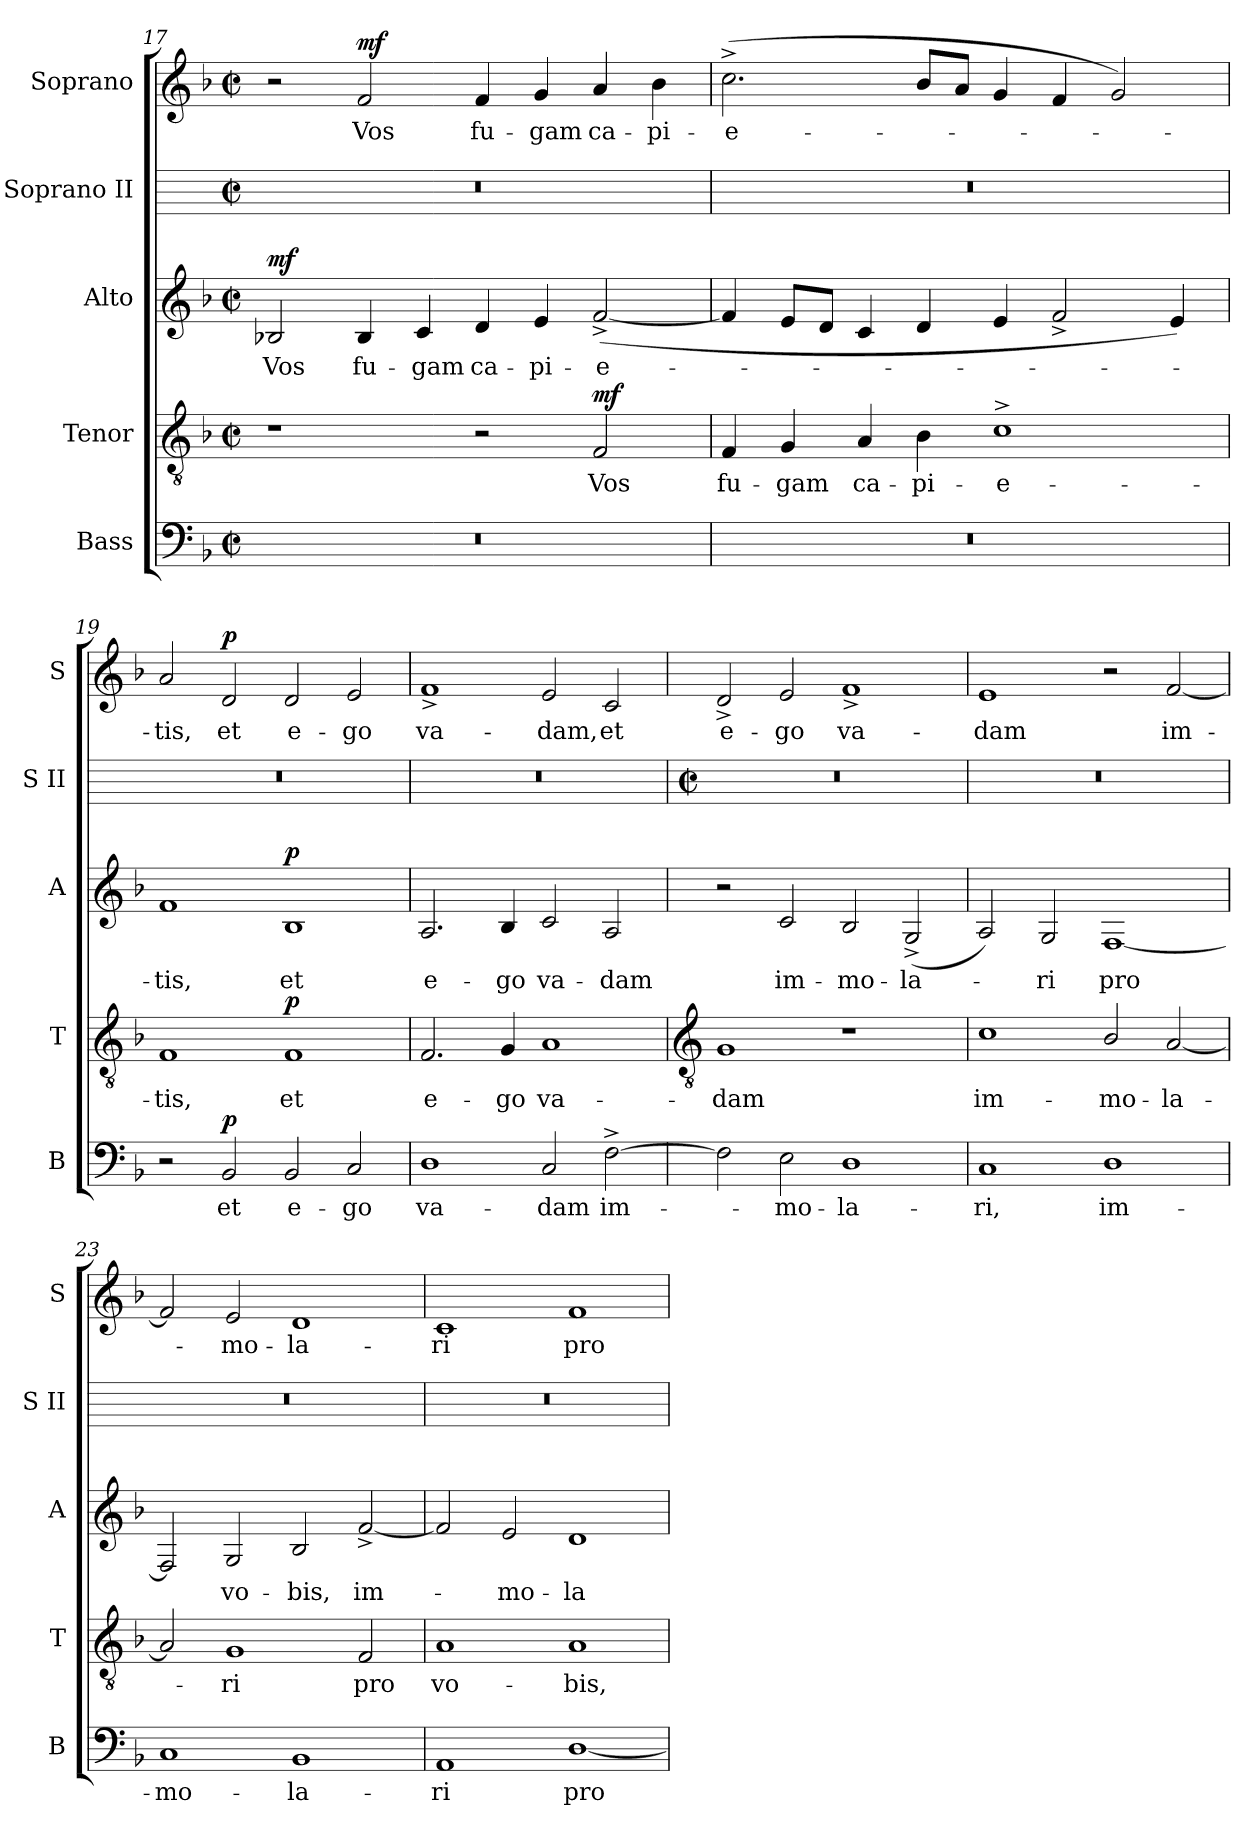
**kern	**text	**dynam	**kern	**text	**dynam	**kern	**text	**dynam	**kern	**kern	**text	**dynam
*part5	*part5	*part5	*part4	*part4	*part4	*part3	*part3	*part3	*part2	*part1	*part1	*part1
*staff5	*staff5	*staff5	*staff4	*staff4	*staff4	*staff3	*staff3	*staff3	*staff2	*staff1	*staff1	*staff1
*I"Bass	*	*	*I"Tenor	*	*	*I"Alto	*	*	*I"Soprano II	*I"Soprano	*	*
*I'B	*	*	*I'T	*	*	*I'A	*	*	*I'S II	*I'S	*	*
!!LO:LB:g=z
*clefF4	*	*	*clefGv2	*	*	*clefG2	*	*	*	*clefG2	*	*
*k[b-]	*	*	*k[b-]	*	*	*k[b-]	*	*	*	*k[b-]	*	*
*F:	*	*	*F:	*	*	*F:	*	*	*	*F:	*	*
*M4/2	*	*	*M4/2	*	*	*M4/2	*	*	*M4/2	*M4/2	*	*
*met(c|)	*	*	*met(c|)	*	*	*met(c|)	*	*	*met(c|)	*met(c|)	*	*
=17	=17	=17	=17	=17	=17	=17	=17	=17	=17	=17	=17	=17
!	!	!	!	!	!	!	!LO:LY:b	!LO:DY:b	!	!	!	!
0r	.	.	1r	.	.	2B-X	Vos	mf	0r	2r	.	.
!	!	!	!	!	!	!	!LO:LY:b	!	!	!	!LO:LY:b	!LO:DY:b
.	.	.	.	.	.	4B-	fu-	.	.	2f	Vos	mf
!	!	!	!	!	!	!	!LO:LY:b	!	!	!	!	!
.	.	.	.	.	.	4c	-gam	.	.	.	.	.
!	!	!	!	!	!	!	!LO:LY:b	!	!	!	!LO:LY:b	!
.	.	.	2r	.	.	4d	ca-	.	.	4f	fu-	.
!	!	!	!	!	!	!	!LO:LY:b	!	!	!	!LO:LY:b	!
.	.	.	.	.	.	4e	-pi-	.	.	4g	-gam	.
!	!	!	!	!LO:LY:b	!LO:DY:b	!	!LO:LY:b	!	!	!	!LO:LY:b	!
.	.	.	2F	Vos	mf	(<[2f^	-e-	.	.	4a	ca-	.
!	!	!	!	!	!	!	!	!	!	!	!LO:LY:b	!
.	.	.	.	.	.	.	.	.	.	4b-	-pi-	.
=18	=18	=18	=18	=18	=18	=18	=18	=18	=18	=18	=18	=18
!	!	!	!	!LO:LY:b	!	!	!	!	!	!	!LO:LY:b	!
0r	.	.	4F	fu-	.	4f]	.	.	0r	(<2.cc^	-e-	.
!	!	!	!	!LO:LY:b	!	!	!	!	!	!	!	!
.	.	.	4G	-gam	.	8eL	.	.	.	.	.	.
.	.	.	.	.	.	8dJ	.	.	.	.	.	.
!	!	!	!	!LO:LY:b	!	!	!	!	!	!	!	!
.	.	.	4A	ca-	.	4c	.	.	.	.	.	.
!	!	!	!	!LO:LY:b	!	!	!	!	!	!	!	!
.	.	.	4B-	-pi-	.	4d	.	.	.	8b-L	.	.
.	.	.	.	.	.	.	.	.	.	8aJ	.	.
!	!	!	!	!LO:LY:b	!	!	!	!	!	!	!	!
.	.	.	1c^	-e-	.	4e	.	.	.	4g	.	.
.	.	.	.	.	.	2f^	.	.	.	4f	.	.
.	.	.	.	.	.	.	.	.	.	2g)	.	.
.	.	.	.	.	.	4e)	.	.	.	.	.	.
=19	=19	=19	=19	=19	=19	=19	=19	=19	=19	=19	=19	=19
!	!	!	!	!LO:LY:b	!	!	!LO:LY:b	!	!	!	!LO:LY:b	!
2r	.	.	1F	-tis,	.	1f	tis,	.	0r	2a	tis,	.
!	!LO:LY:b	!LO:DY:b	!	!	!	!	!	!	!	!	!LO:LY:b	!LO:DY:b
2BB-	et	p	.	.	.	.	.	.	.	2d	et	p
!	!LO:LY:b	!	!	!LO:LY:b	!LO:DY:b	!	!LO:LY:b	!LO:DY:b	!	!	!LO:LY:b	!
2BB-	e-	.	1F	et	p	1B-	et	p	.	2d	e-	.
!	!LO:LY:b	!	!	!	!	!	!	!	!	!	!LO:LY:b	!
2C	-go	.	.	.	.	.	.	.	.	2e	-go	.
=20	=20	=20	=20	=20	=20	=20	=20	=20	=20	=20	=20	=20
!	!LO:LY:b	!	!	!LO:LY:b	!	!	!LO:LY:b	!	!	!	!LO:LY:b	!
1D	va-	.	2.F	e-	.	2.A	e-	.	0r	1f^	va-	.
!	!	!	!	!LO:LY:b	!	!	!LO:LY:b	!	!	!	!	!
.	.	.	4G	-go	.	4B-	-go	.	.	.	.	.
!	!LO:LY:b	!	!	!LO:LY:b	!	!	!LO:LY:b	!	!	!	!LO:LY:b	!
2C	-dam	.	1A	va-	.	2c	va-	.	.	2e	-dam,	.
!	!LO:LY:b	!	!	!	!	!	!LO:LY:b	!	!	!	!LO:LY:b	!
[2F^	im-	.	.	.	.	2A	-dam	.	.	2c	et	.
!!LO:LB:g=z
=21	=21	=21	=21	=21	=21	=21	=21	=21	=21	=21	=21	=21
*	*	*	*clefGv2	*	*	*	*	*	*	*	*	*
*	*	*	*	*	*	*	*	*	*M4/2	*	*	*
*	*	*	*	*	*	*	*	*	*met(c|)	*	*	*
!	!	!	!	!LO:LY:b	!	!	!	!	!	!	!LO:LY:b	!
2F]	.	.	1G	-dam	.	2r	.	.	0r	2d^	e-	.
!	!LO:LY:b	!	!	!	!	!	!LO:LY:b	!	!	!	!LO:LY:b	!
2E	mo-	.	.	.	.	2c	im-	.	.	2e	-go	.
!	!LO:LY:b	!	!	!	!	!	!LO:LY:b	!	!	!	!LO:LY:b	!
1D	-la-	.	1r	.	.	2B-	-mo-	.	.	1f^	va-	.
!	!	!	!	!	!	!	!LO:LY:b	!	!	!	!	!
.	.	.	.	.	.	(<2G^	-la-	.	.	.	.	.
=22	=22	=22	=22	=22	=22	=22	=22	=22	=22	=22	=22	=22
!	!LO:LY:b	!	!	!LO:LY:b	!	!	!	!	!	!	!LO:LY:b	!
1C	-ri,	.	1c	im-	.	2A)	.	.	0r	1e	-dam	.
!	!	!	!	!	!	!	!LO:LY:b	!	!	!	!	!
.	.	.	.	.	.	2G	ri	.	.	.	.	.
!	!LO:LY:b	!	!	!LO:LY:b	!	!	!LO:LY:b	!	!	!	!	!
1D	im-	.	2B-/	-mo-	.	[1F	pro	.	.	2r	.	.
!	!	!	!	!LO:LY:b	!	!	!	!	!	!	!LO:LY:b	!
.	.	.	[2A	-la-	.	.	.	.	.	[2f	im-	.
=23	=23	=23	=23	=23	=23	=23	=23	=23	=23	=23	=23	=23
!	!LO:LY:b	!	!	!	!	!	!	!	!	!	!	!
1C	-mo-	.	2A]	.	.	2F]	.	.	0r	2f]	.	.
!	!	!	!	!LO:LY:b	!	!	!LO:LY:b	!	!	!	!LO:LY:b	!
.	.	.	1G	ri	.	2G	vo-	.	.	2e	mo-	.
!	!LO:LY:b	!	!	!	!	!	!LO:LY:b	!	!	!	!LO:LY:b	!
1BB-	-la-	.	.	.	.	2B-	-bis,	.	.	1d	-la-	.
!	!	!	!	!LO:LY:b	!	!	!LO:LY:b	!	!	!	!	!
.	.	.	2F	pro	.	[2f^	im-	.	.	.	.	.
=24	=24	=24	=24	=24	=24	=24	=24	=24	=24	=24	=24	=24
!	!LO:LY:b	!	!	!LO:LY:b	!	!	!	!	!	!	!LO:LY:b	!
1AA	-ri	.	1A	vo-	.	2f]	.	.	0r	1c	-ri	.
!	!	!	!	!	!	!	!LO:LY:b	!	!	!	!	!
.	.	.	.	.	.	2e	mo-	.	.	.	.	.
!	!LO:LY:b	!	!	!LO:LY:b	!	!	!LO:LY:b	!	!	!	!LO:LY:b	!
[1D/	pro	.	1A	-bis,	.	1d	-la-	.	.	1f	pro	.
=	=	=	=	=	=	=	=	=	=	=	=	=
*-	*-	*-	*-	*-	*-	*-	*-	*-	*-	*-	*-	*-
